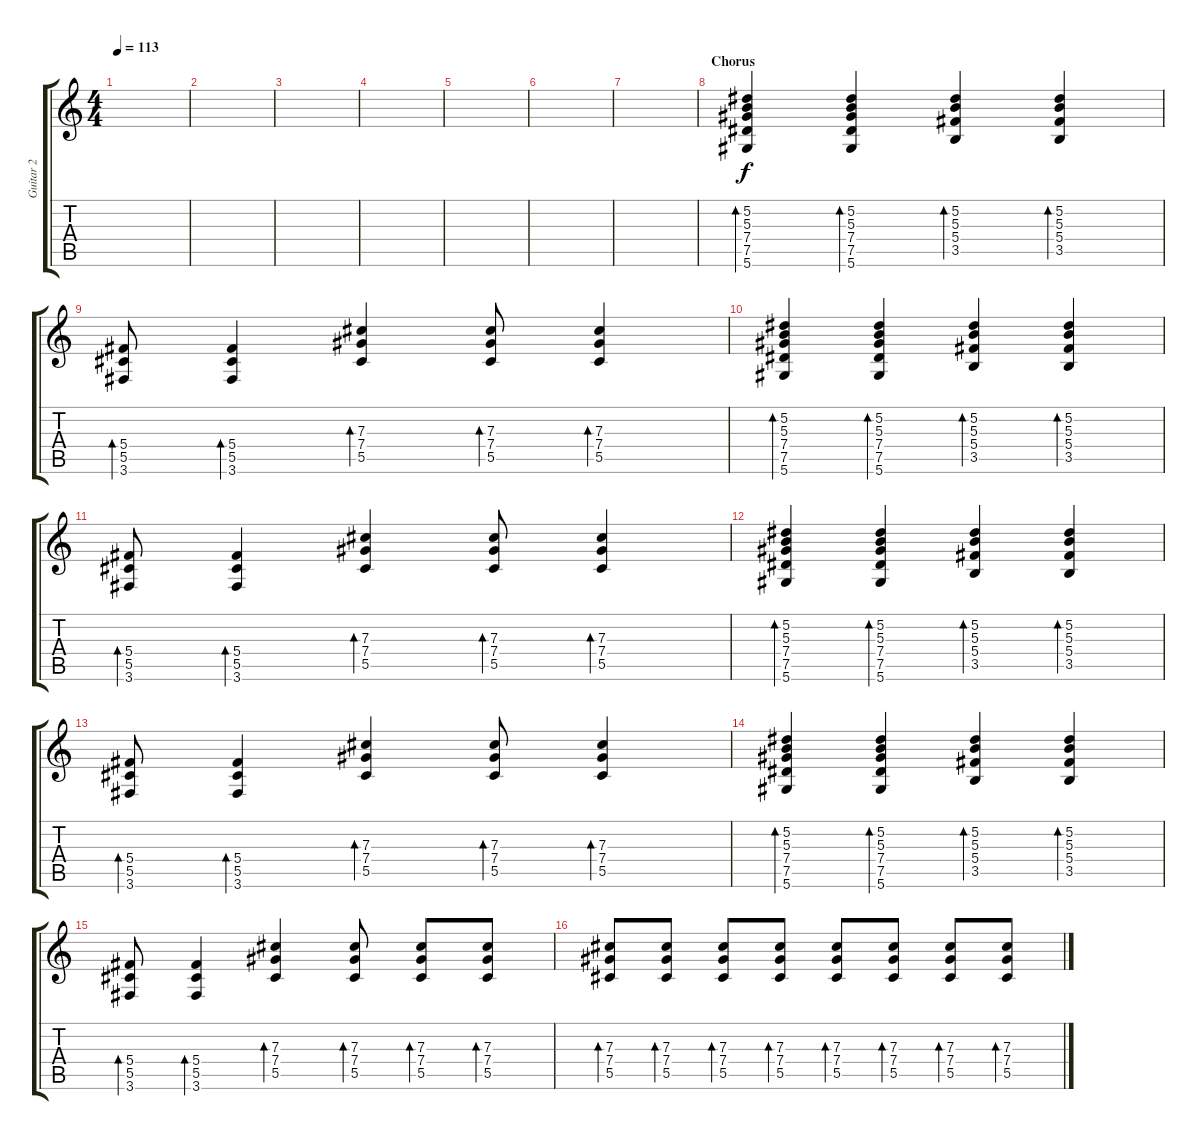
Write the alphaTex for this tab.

\track ("Guitar 2" "Guitar 2") {instrument acousticguitarsteel}
\staff {score tabs}
\tuning (Eb4 Bb3 Gb3 Db3 Ab2 Eb2) {hide}
\ts (4 4)
\tempo 113
\clef g2
\ks c
|
|
|
|
|
|
|
\section ("" "Chorus")
(5.2 5.3 7.4 7.5 5.6).4{bd 60 volume 8 balance 8 instrument electricguitarjazz} (5.2 5.3 7.4 7.5 5.6).4{bd 60} (5.2 5.3 5.4 3.5).4{bd 60} (5.2 5.3 5.4 3.5).4{bd 60} |
(5.4 5.5 3.6).8{bd 60} (5.4 5.5 3.6).4{bd 60} (7.3 7.4 5.5).4{bd 60} (7.3 7.4 5.5).8{bd 60} (7.3 7.4 5.5).4{bd 60} |
(5.2 5.3 7.4 7.5 5.6).4{bd 60 volume 8 balance 8 instrument electricguitarjazz} (5.2 5.3 7.4 7.5 5.6).4{bd 60} (5.2 5.3 5.4 3.5).4{bd 60} (5.2 5.3 5.4 3.5).4{bd 60} |
(5.4 5.5 3.6).8{bd 60} (5.4 5.5 3.6).4{bd 60} (7.3 7.4 5.5).4{bd 60} (7.3 7.4 5.5).8{bd 60} (7.3 7.4 5.5).4{bd 60} |
(5.2 5.3 7.4 7.5 5.6).4{bd 60 volume 8 balance 8 instrument electricguitarjazz} (5.2 5.3 7.4 7.5 5.6).4{bd 60} (5.2 5.3 5.4 3.5).4{bd 60} (5.2 5.3 5.4 3.5).4{bd 60} |
(5.4 5.5 3.6).8{bd 60} (5.4 5.5 3.6).4{bd 60} (7.3 7.4 5.5).4{bd 60} (7.3 7.4 5.5).8{bd 60} (7.3 7.4 5.5).4{bd 60} |
(5.2 5.3 7.4 7.5 5.6).4{bd 60 volume 8 balance 8 instrument electricguitarjazz} (5.2 5.3 7.4 7.5 5.6).4{bd 60} (5.2 5.3 5.4 3.5).4{bd 60} (5.2 5.3 5.4 3.5).4{bd 60} |
(5.4 5.5 3.6).8{bd 60} (5.4 5.5 3.6).4{bd 60} (7.3 7.4 5.5).4{bd 60} (7.3 7.4 5.5).8{bd 60} (7.3 7.4 5.5).8{bd 60} (7.3 7.4 5.5).8{bd 60} |
(7.3 7.4 5.5).8{bd 60 volume 8 balance 8 instrument electricguitarjazz} (7.3 7.4 5.5).8{bd 60} (7.3 7.4 5.5).8{bd 60} (7.3 7.4 5.5).8{bd 60} (7.3 7.4 5.5).8{bd 60} (7.3 7.4 5.5).8{bd 60} (7.3 7.4 5.5).8{bd 60} (7.3 7.4 5.5).8{bd 60}
